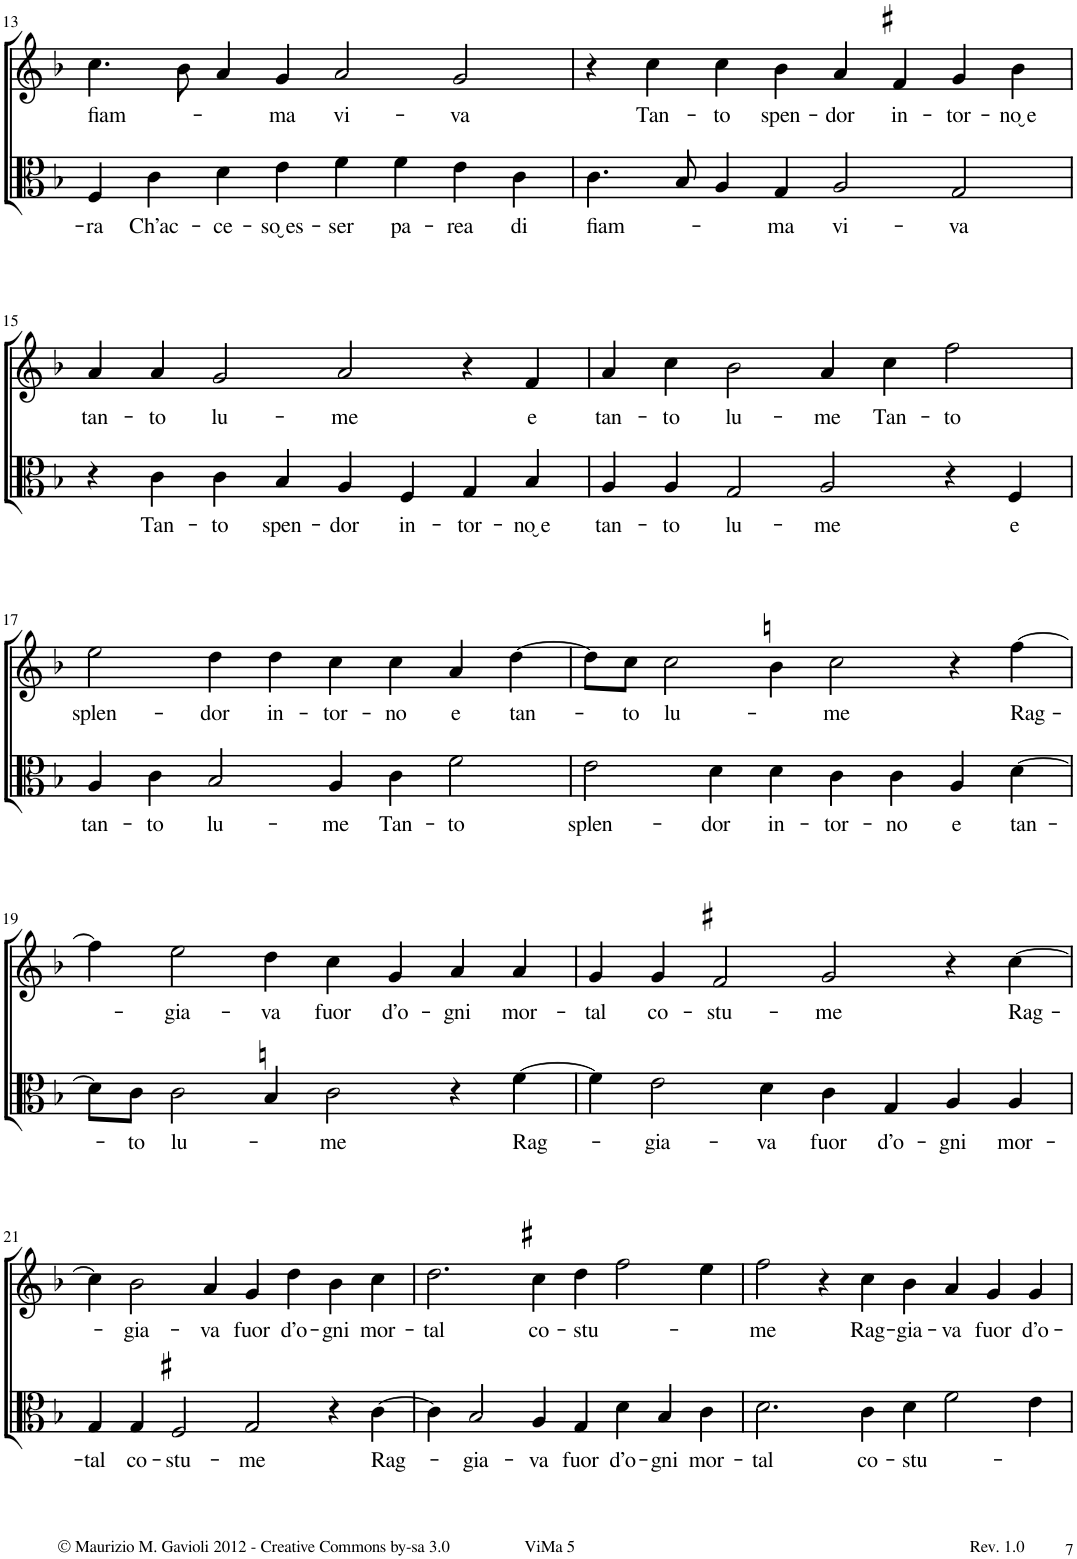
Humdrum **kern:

**kern	**text	**kern	**text
*part2	*part2	*part1	*part1
*staff2	*staff2	*staff1	*staff1
*I"Voice	*	*I"Voice	*
!!LO:PB:g=z
*clefC3	*	*clefG2	*
*k[b-]	*	*k[b-]	*
*M4/2	*	*M4/2	*
=13	=13	=13	=13
!	!LO:LY:b	!	!LO:LY:b
4F/	-ra	4.cc\	fiam-
!	!LO:LY:b	!	!
4c\	Ch’ac-	.	.
.	.	8b-\	.
!	!LO:LY:b	!	!
4d\	-ce-	4a/	.
!	!LO:LY:b	!	!LO:LY:b
4e\	-so ̮es-	4g/	-ma
!	!LO:LY:b	!	!LO:LY:b
4f\	-ser	2a/	vi-
!	!LO:LY:b	!	!
4f\	pa-	.	.
!	!LO:LY:b	!	!LO:LY:b
4e\	-rea	2g/	-va
!	!LO:LY:b	!	!
4c\	di	.	.
=14	=14	=14	=14
!	!LO:LY:b	!	!
4.c\	fiam-	4r	.
!	!	!	!LO:LY:b
.	.	4cc\	Tan-
8B-/	.	.	.
!	!	!	!LO:LY:b
4A/	.	4cc\	-to
!	!LO:LY:b	!	!LO:LY:b
4G/	-ma	4b-\	spen-
!	!LO:LY:b	!	!LO:LY:b
2A/	vi-	4a/	-dor
!	!	!	!LO:LY:b
.	.	4f#X/	in-
!	!LO:LY:b	!	!LO:LY:b
2G/	-va	4g/	-tor-
!	!	!	!LO:LY:b
.	.	4b-\	-no ̮e
!!LO:LB:g=z
=15	=15	=15	=15
!	!	!	!LO:LY:b
4r	.	4a/	tan-
!	!LO:LY:b	!	!LO:LY:b
4c\	Tan-	4a/	-to
!	!LO:LY:b	!	!LO:LY:b
4c\	-to	2g/	lu-
!	!LO:LY:b	!	!
4B-/	spen-	.	.
!	!LO:LY:b	!	!LO:LY:b
4A/	-dor	2a/	-me
!	!LO:LY:b	!	!
4F/	in-	.	.
!	!LO:LY:b	!	!
4G/	-tor-	4r	.
!	!LO:LY:b	!	!LO:LY:b
4B-/	-no ̮e	4f/	e
=16	=16	=16	=16
!	!LO:LY:b	!	!LO:LY:b
4A/	tan-	4a/	tan-
!	!LO:LY:b	!	!LO:LY:b
4A/	-to	4cc\	-to
!	!LO:LY:b	!	!LO:LY:b
2G/	lu-	2b-\	lu-
!	!LO:LY:b	!	!LO:LY:b
2A/	-me	4a/	-me
!	!	!	!LO:LY:b
.	.	4cc\	Tan-
!	!	!	!LO:LY:b
4r	.	2ff\	-to
!	!LO:LY:b	!	!
4F/	e	.	.
!!LO:LB:g=z
=17	=17	=17	=17
!	!LO:LY:b	!	!LO:LY:b
4A/	tan-	2ee\	splen-
!	!LO:LY:b	!	!
4c\	-to	.	.
!	!LO:LY:b	!	!LO:LY:b
2B-/	lu-	4dd\	-dor
!	!	!	!LO:LY:b
.	.	4dd\	in-
!	!LO:LY:b	!	!LO:LY:b
4A/	-me	4cc\	-tor-
!	!LO:LY:b	!	!LO:LY:b
4c\	Tan-	4cc\	-no
!	!LO:LY:b	!	!LO:LY:b
2f\	-to	4a/	e
!	!	!	!LO:LY:b
.	.	[4dd\	tan-
=18	=18	=18	=18
!	!LO:LY:b	!	!
2e\	splen-	8dd\L]	.
!	!	!	!LO:LY:b
.	.	8cc\J	-to
!	!	!	!LO:LY:b
.	.	2cc\	lu-
!	!LO:LY:b	!	!
4d\	-dor	.	.
!	!LO:LY:b	!	!
4d\	in-	4bn\	.
!	!LO:LY:b	!	!LO:LY:b
4c\	-tor-	2cc\	-me
!	!LO:LY:b	!	!
4c\	-no	.	.
!	!LO:LY:b	!	!
4A/	e	4r	.
!	!LO:LY:b	!	!LO:LY:b
[4d\	tan-	[4ff\	Rag-
!!LO:LB:g=z
=19	=19	=19	=19
8d\L]	.	4ff\]	.
!	!LO:LY:b	!	!
8c\J	-to	.	.
!	!LO:LY:b	!	!LO:LY:b
2c\	lu-	2ee\	-gia-
!	!	!	!LO:LY:b
4Bn/	.	4dd\	-va
!	!LO:LY:b	!	!LO:LY:b
2c\	-me	4cc\	fuor
!	!	!	!LO:LY:b
.	.	4g/	d’o-
!	!	!	!LO:LY:b
4r	.	4a/	-gni
!	!LO:LY:b	!	!LO:LY:b
[4f\	Rag-	4a/	mor-
=20	=20	=20	=20
!	!	!	!LO:LY:b
4f\]	.	4g/	-tal
!	!LO:LY:b	!	!LO:LY:b
2e\	-gia-	4g/	co-
!	!	!	!LO:LY:b
.	.	2f#X/	-stu-
!	!LO:LY:b	!	!
4d\	-va	.	.
!	!LO:LY:b	!	!LO:LY:b
4c\	fuor	2g/	-me
!	!LO:LY:b	!	!
4G/	d’o-	.	.
!	!LO:LY:b	!	!
4A/	-gni	4r	.
!	!LO:LY:b	!	!LO:LY:b
4A/	mor-	[4cc\	Rag-
!!LO:LB:g=z
=21	=21	=21	=21
!	!LO:LY:b	!	!
4G/	-tal	4cc\]	.
!	!LO:LY:b	!	!LO:LY:b
4G/	co-	2b-\	-gia-
!	!LO:LY:b	!	!
2F#X/	-stu-	.	.
!	!	!	!LO:LY:b
.	.	4a/	-va
!	!LO:LY:b	!	!LO:LY:b
2G/	-me	4g/	fuor
!	!	!	!LO:LY:b
.	.	4dd\	d’o-
!	!	!	!LO:LY:b
4r	.	4b-\	-gni
!	!LO:LY:b	!	!LO:LY:b
[4c\	Rag-	4cc\	mor-
=22	=22	=22	=22
!	!	!	!LO:LY:b
4c\]	.	2.dd\	-tal
!	!LO:LY:b	!	!
2B-/	-gia-	.	.
!	!LO:LY:b	!	!LO:LY:b
4A/	-va	4cc#X\	co-
!	!LO:LY:b	!	!LO:LY:b
4G/	fuor	4dd\	-stu-
!	!LO:LY:b	!	!
4d\	d’o-	2ff\	.
!	!LO:LY:b	!	!
4B-/	-gni	.	.
!	!LO:LY:b	!	!
4c\	mor-	4ee\	.
=23	=23	=23	=23
!	!LO:LY:b	!	!LO:LY:b
2.d\	-tal	2ff\	-me
.	.	4r	.
!	!LO:LY:b	!	!LO:LY:b
4c\	co-	4cc\	Rag-
!	!LO:LY:b	!	!LO:LY:b
4d\	-stu-	4b-\	-gia-
!	!	!	!LO:LY:b
2f\	.	4a/	-va
!	!	!	!LO:LY:b
.	.	4g/	fuor
!	!	!	!LO:LY:b
4e\	.	4g/	d’o-
=	=	=	=
*-	*-	*-	*-
